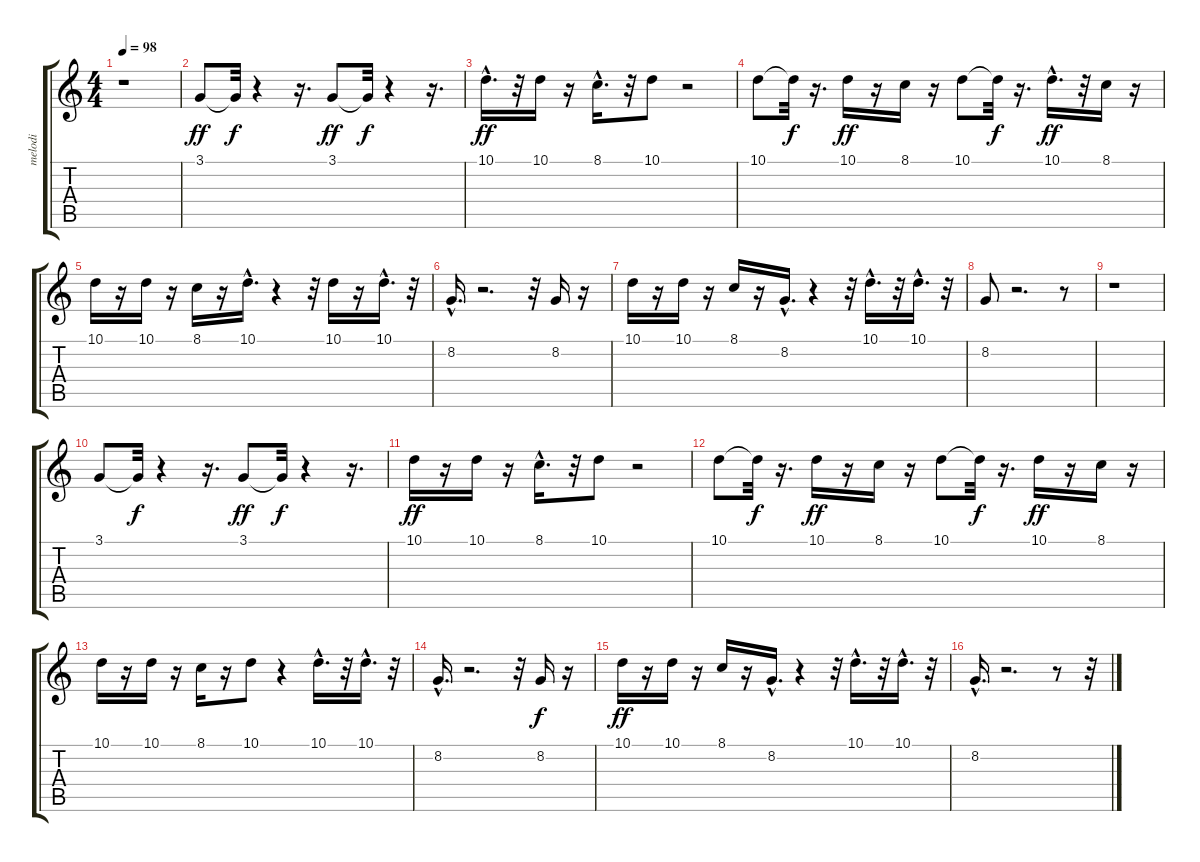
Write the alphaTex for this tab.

\track ("melodi" "melodi") {instrument lead3calliope}
\staff {score tabs}
\tuning (E4 B3 G3 D3 A2 E2) {hide}
\ts (4 4)
\tempo 98
\clef g2
\ks c
r.1{dy ff instrument lead3calliope} |
3.1.8 3.1{t}.32{dy f} r.4 r.16{d} 3.1.8{dy ff} 3.1{t}.32{dy f} r.4 r.16{d} |
10.1{hac}.16{d dy ff} r.32 10.1.16 r.16 8.1{hac}.16{d} r.32 10.1.8 r.2 |
10.1.8 10.1{t}.32{dy f} r.16{d} 10.1.16{dy ff} r.16 8.1.16 r.16 10.1.8 10.1{t}.32{dy f} r.16{d} 10.1{hac}.16{d dy ff} r.32 8.1.16 r.16 |
10.1.16 r.16 10.1.16 r.16 8.1.16 r.16 10.1{hac}.16{d} r.4 r.32 10.1.16 r.16 10.1{hac}.16{d} r.32 |
8.2{hac}.16{d} r.2{d} r.32 8.2.16 r.16 |
10.1.16 r.16 10.1.16 r.16 8.1.16 r.16 8.2{hac}.16{d} r.4 r.32 10.1{hac}.16{d} r.32 10.1{hac}.16{d} r.32 |
8.2.8 r.2{d} r.8 |
r.1 |
3.1.8 3.1{t}.32{dy f} r.4 r.16{d} 3.1.8{dy ff} 3.1{t}.32{dy f} r.4 r.16{d} |
10.1.16{dy ff} r.16 10.1.16 r.16 8.1{hac}.16{d} r.32 10.1.8 r.2 |
10.1.8 10.1{t}.32{dy f} r.16{d} 10.1.16{dy ff} r.16 8.1.16 r.16 10.1.8 10.1{t}.32{dy f} r.16{d} 10.1.16{dy ff} r.16 8.1.16 r.16 |
10.1.16 r.16 10.1.16 r.16 8.1.16 r.16 10.1.8 r.4 10.1{hac}.16{d} r.32 10.1{hac}.16{d} r.32 |
8.2{hac}.16{d} r.2{d} r.32 8.2.16{dy f} r.16 |
10.1.16{dy ff} r.16 10.1.16 r.16 8.1.16 r.16 8.2{hac}.16{d} r.4 r.32 10.1{hac}.16{d} r.32 10.1{hac}.16{d} r.32 |
8.2{hac}.16{d} r.2{d} r.8 r.32
